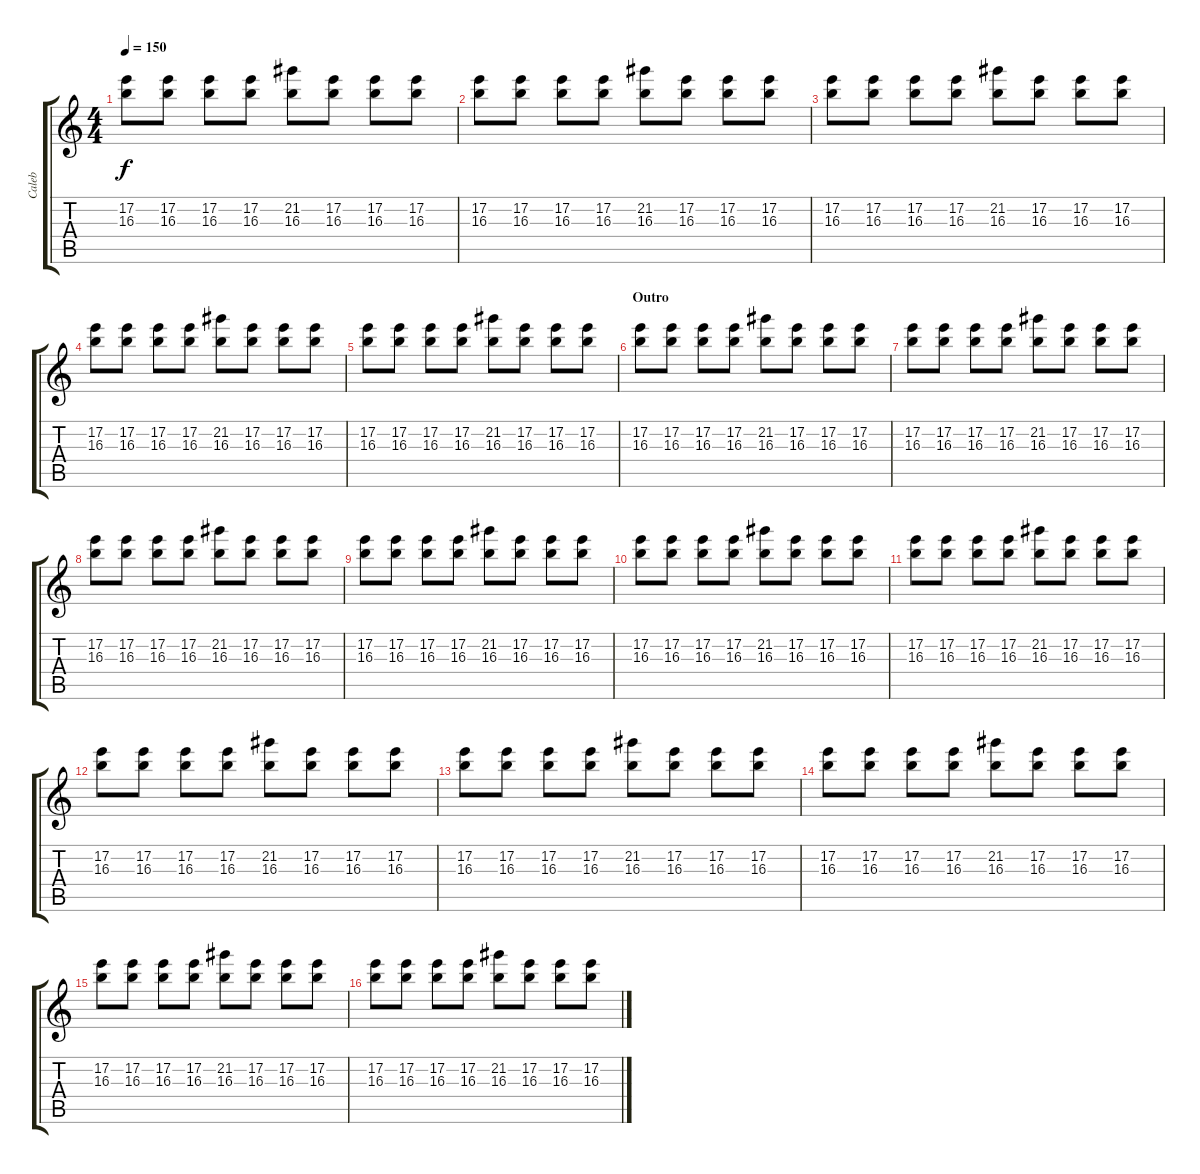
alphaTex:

\track ("Caleb" "Caleb") {instrument electricguitarclean}
\staff {score tabs}
\tuning (E4 B3 G3 D3 A2 E2) {hide}
\ts (4 4)
\tempo 150
\clef g2
\ks c
(17.2 16.3).8{dy f} (17.2 16.3).8 (17.2 16.3).8 (17.2 16.3).8 (21.2 16.3).8 (17.2 16.3).8 (17.2 16.3).8 (17.2 16.3).8 |
(17.2 16.3).8 (17.2 16.3).8 (17.2 16.3).8 (17.2 16.3).8 (21.2 16.3).8 (17.2 16.3).8 (17.2 16.3).8 (17.2 16.3).8 |
(17.2 16.3).8 (17.2 16.3).8 (17.2 16.3).8 (17.2 16.3).8 (21.2 16.3).8 (17.2 16.3).8 (17.2 16.3).8 (17.2 16.3).8 |
(17.2 16.3).8 (17.2 16.3).8 (17.2 16.3).8 (17.2 16.3).8 (21.2 16.3).8 (17.2 16.3).8 (17.2 16.3).8 (17.2 16.3).8 |
(17.2 16.3).8 (17.2 16.3).8 (17.2 16.3).8 (17.2 16.3).8 (21.2 16.3).8 (17.2 16.3).8 (17.2 16.3).8 (17.2 16.3).8 |
\section ("" "Outro")
(17.2 16.3).8 (17.2 16.3).8 (17.2 16.3).8 (17.2 16.3).8 (21.2 16.3).8 (17.2 16.3).8 (17.2 16.3).8 (17.2 16.3).8 |
(17.2 16.3).8 (17.2 16.3).8 (17.2 16.3).8 (17.2 16.3).8 (21.2 16.3).8 (17.2 16.3).8 (17.2 16.3).8 (17.2 16.3).8 |
(17.2 16.3).8 (17.2 16.3).8 (17.2 16.3).8 (17.2 16.3).8 (21.2 16.3).8 (17.2 16.3).8 (17.2 16.3).8 (17.2 16.3).8 |
(17.2 16.3).8 (17.2 16.3).8 (17.2 16.3).8 (17.2 16.3).8 (21.2 16.3).8 (17.2 16.3).8 (17.2 16.3).8 (17.2 16.3).8 |
(17.2 16.3).8 (17.2 16.3).8 (17.2 16.3).8 (17.2 16.3).8 (21.2 16.3).8 (17.2 16.3).8 (17.2 16.3).8 (17.2 16.3).8 |
(17.2 16.3).8 (17.2 16.3).8 (17.2 16.3).8 (17.2 16.3).8 (21.2 16.3).8 (17.2 16.3).8 (17.2 16.3).8 (17.2 16.3).8 |
(17.2 16.3).8 (17.2 16.3).8 (17.2 16.3).8 (17.2 16.3).8 (21.2 16.3).8 (17.2 16.3).8 (17.2 16.3).8 (17.2 16.3).8 |
(17.2 16.3).8 (17.2 16.3).8 (17.2 16.3).8 (17.2 16.3).8 (21.2 16.3).8 (17.2 16.3).8 (17.2 16.3).8 (17.2 16.3).8 |
(17.2 16.3).8 (17.2 16.3).8 (17.2 16.3).8 (17.2 16.3).8 (21.2 16.3).8 (17.2 16.3).8 (17.2 16.3).8 (17.2 16.3).8 |
(17.2 16.3).8 (17.2 16.3).8 (17.2 16.3).8 (17.2 16.3).8 (21.2 16.3).8 (17.2 16.3).8 (17.2 16.3).8 (17.2 16.3).8 |
(17.2 16.3).8 (17.2 16.3).8 (17.2 16.3).8 (17.2 16.3).8 (21.2 16.3).8 (17.2 16.3).8 (17.2 16.3).8 (17.2 16.3).8
